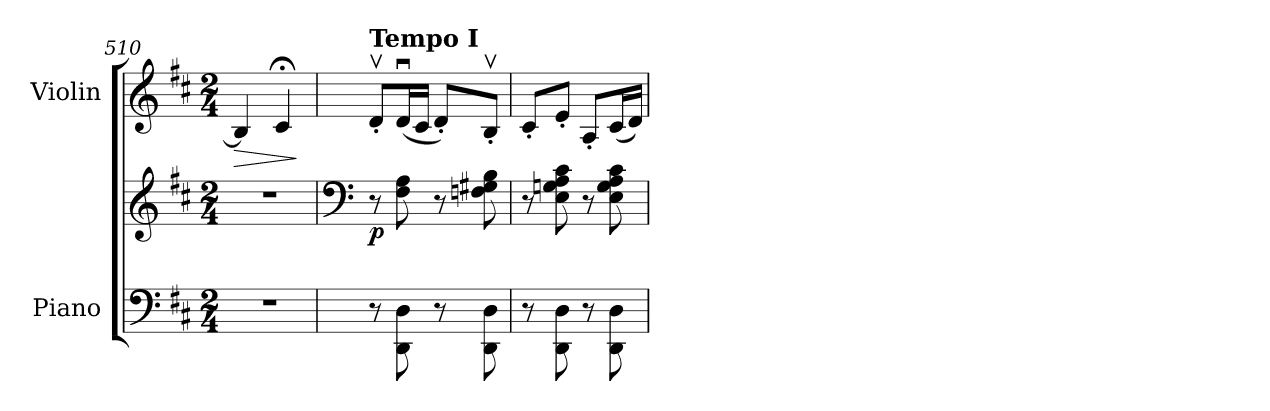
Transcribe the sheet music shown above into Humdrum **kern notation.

**kern	**kern	**dynam	**kern	**dynam
*part2	*part2	*part2	*part1	*part1
*staff3	*staff2	*staff2/3	*staff1	*staff1
*I"Piano	*	*	*I"Violin	*
*I'Pno.	*	*	*I'Vln.	*
*clefF4	*clefG2	*	*clefG2	*
*k[f#c#]	*k[f#c#]	*	*k[f#c#]	*
*M2/4	*M2/4	*	*M2/4	*
=510	=510	=510	=510	=510
!	!	!	!	!LO:HP:b
2r	2r	.	4B#/]	>
*	*	*	*MM50	*
.	.	.	4c#;</	.
.	.	.	.	]
=511	=511	=511	=511	=511
*	*clefF4	*	*	*
*	*	*	*MM152	*
!	!	!	!LO:TX:a:B:t=Tempo I	!
!	!	!LO:DY:b	!	!LO:DY:b
!	!	!	!	!LO:DY:n=1:b
8r	8r	p	8dv'/L	p mf
8DD\ 8D\	8F#\ 8A\	.	(16du/L	.
.	.	.	16c#/JJ	.
8r	8r	.	8d'/L)	.
8DD\ 8D\	8Fn\ 8G#X\ 8B\	.	8Bv'/J	.
=512	=512	=512	=512	=512
8r	8r	.	8c#'/L	.
8DD\ 8D\	8E\ 8Gn\ 8A\ 8c#\	.	8e'/J	.
8r	8r	.	8A'/L	.
8DD\ 8D\	8E\ 8G\ 8A\ 8c#\	.	(16c#/L	.
.	.	.	16d/JJ)	.
=	=	=	=	=
*-	*-	*-	*-	*-
